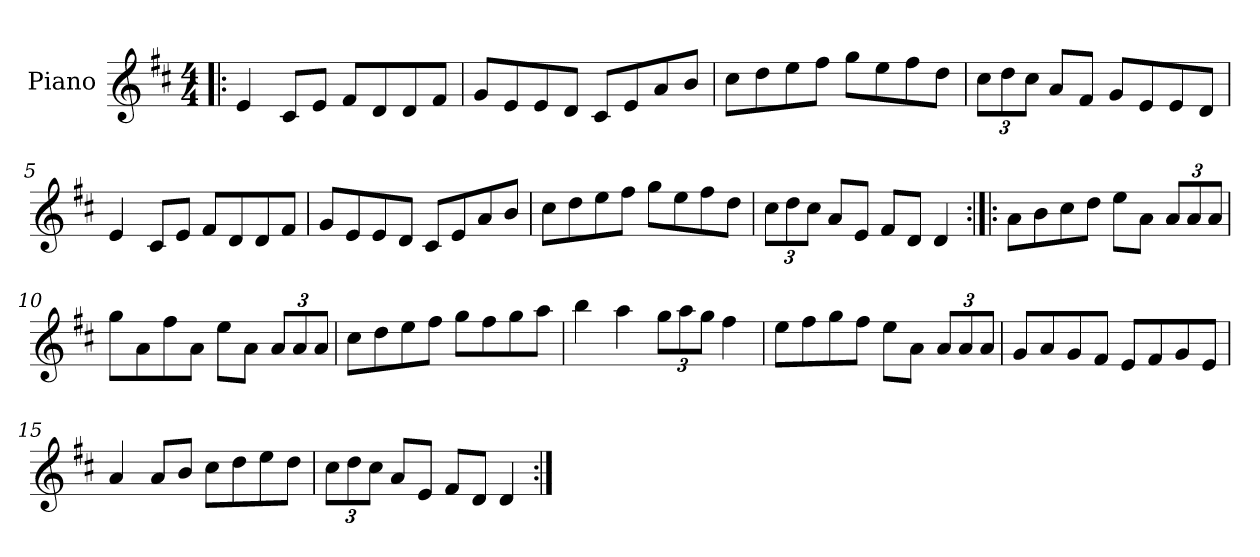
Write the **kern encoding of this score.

**kern
*part1
*staff1
*I"Piano
*I'Pno
*clefG2
*k[f#c#]
*D:
*M4/4
=1!|:
4e/
8c#/L
8e/J
8f#/L
8d/
8d/
8f#/J
=2
8g/L
8e/
8e/
8d/J
8c#/L
8e/
8a/
8b/J
=3
8cc#\L
8dd\
8ee\
8ff#\J
8gg\L
8ee\
8ff#\
8dd\J
=4
12cc#\L
12dd\
12cc#\J
8a/L
8f#/J
8g/L
8e/
8e/
8d/J
=5
4e/
8c#/L
8e/J
8f#/L
8d/
8d/
8f#/J
=6
8g/L
8e/
8e/
8d/J
8c#/L
8e/
8a/
8b/J
=7
8cc#\L
8dd\
8ee\
8ff#\J
8gg\L
8ee\
8ff#\
8dd\J
=8
12cc#\L
12dd\
12cc#\J
8a/L
8e/J
8f#/L
8d/J
4d/
=9:|!|:
8a\L
8b\
8cc#\
8dd\J
8ee\L
8a\J
12a/L
12a/
12a/J
=10
8gg\L
8a\
8ff#\
8a\J
8ee\L
8a\J
12a/L
12a/
12a/J
=11
8cc#\L
8dd\
8ee\
8ff#\J
8gg\L
8ff#\
8gg\
8aa\J
=12
4bb\
4aa\
12gg\L
12aa\
12gg\J
4ff#\
=13
8ee\L
8ff#\
8gg\
8ff#\J
8ee\L
8a\J
12a/L
12a/
12a/J
=14
8g/L
8a/
8g/
8f#/J
8e/L
8f#/
8g/
8e/J
=15
4a/
8a/L
8b/J
8cc#\L
8dd\
8ee\
8dd\J
=16
12cc#\L
12dd\
12cc#\J
8a/L
8e/J
8f#/L
8d/J
4d/
=:|!
*-
